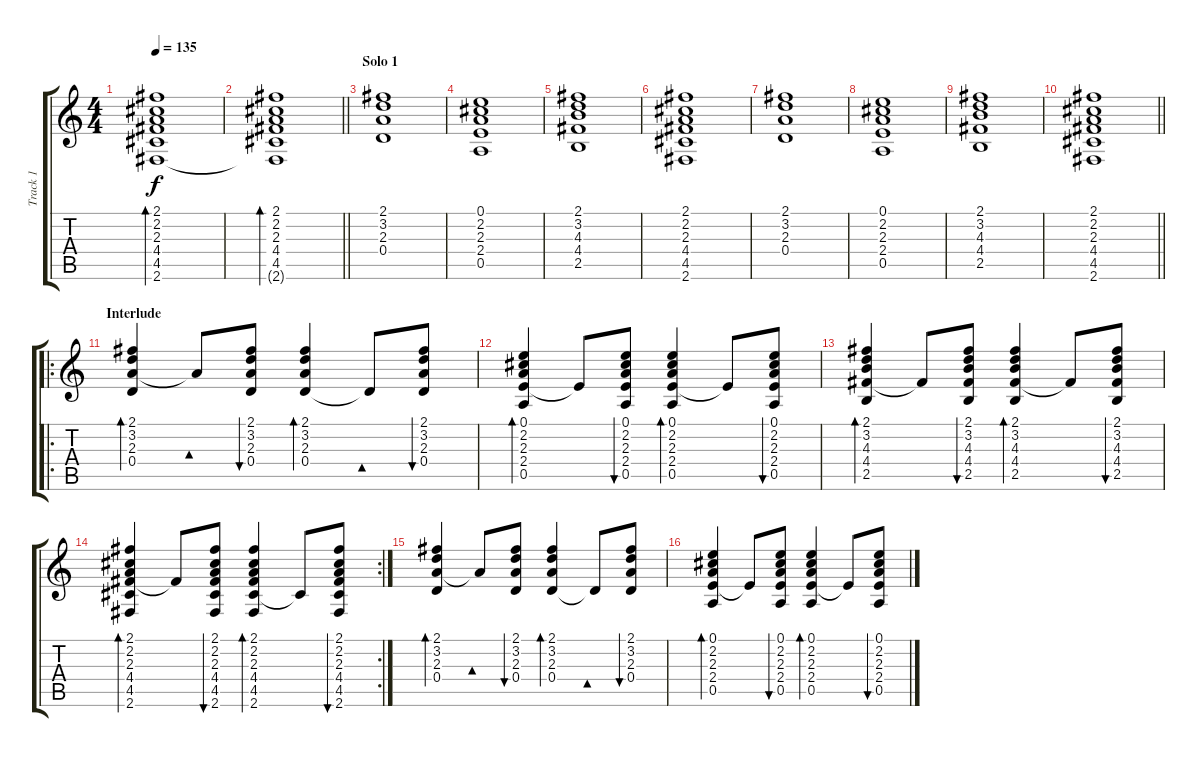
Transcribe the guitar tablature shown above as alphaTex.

\track ("Track 1" "Track 1") {instrument acousticguitarsteel}
\staff {score tabs}
\tuning (E4 B3 G3 D3 A2 E2) {hide}
\ts (4 4)
\tempo 135
\clef g2
\ks c
(2.1 2.2 2.3 4.4 4.5 2.6).1{bd 60 dy f} |
\barLineRight lightlight
(2.1 2.2 2.3 4.4 4.5 2.6{t}).1{bd 60} |
\section ("" "Solo 1")
(2.1 3.2 2.3 0.4).1 |
(0.1 2.2 2.3 2.4 0.5).1 |
(2.1 3.2 4.3 4.4 2.5).1 |
(2.1 2.2 2.3 4.4 4.5 2.6).1 |
(2.1 3.2 2.3 0.4).1 |
(0.1 2.2 2.3 2.4 0.5).1 |
(2.1 3.2 4.3 4.4 2.5).1 |
\barLineRight lightlight
(2.1 2.2 2.3 4.4 4.5 2.6).1 |
\ro
\section ("" "Interlude")
(2.1 3.2 2.3 0.4).4{bd 60} 2.3{t}.8{bd 60} (2.1 3.2 2.3 0.4).8{bu 60} (2.1 3.2 2.3 0.4).4{bd 60} 0.4{t}.8{bd 60} (2.1 3.2 2.3 0.4).8{bu 60} |
(0.1 2.2 2.3 2.4 0.5).4{bd 60} 2.4{t}.8 (0.1 2.2 2.3 2.4 0.5).8{bu 60} (0.1 2.2 2.3 2.4 0.5).4{bd 60} 2.4{t}.8 (0.1 2.2 2.3 2.4 0.5).8{bu 60} |
(2.1 3.2 4.3 4.4 2.5).4{bd 60} 4.4{t}.8 (2.1 3.2 4.3 4.4 2.5).8{bu 60} (2.1 3.2 4.3 4.4 2.5).4{bd 60} 4.4{t}.8 (2.1 3.2 4.3 4.4 2.5).8{bu 60} |
\rc 2
(2.1 2.2 2.3 4.4 4.5 2.6).4{bd 60} 4.4{t}.8 (2.1 2.2 2.3 4.4 4.5 2.6).8{bu 60} (2.1 2.2 2.3 4.4 4.5 2.6).4{bd 60} 4.5{t}.8 (2.1 2.2 2.3 4.4 4.5 2.6).8{bu 60} |
(2.1 3.2 2.3 0.4).4{bd 60} 2.3{t}.8{bd 60} (2.1 3.2 2.3 0.4).8{bu 60} (2.1 3.2 2.3 0.4).4{bd 60} 0.4{t}.8{bd 60} (2.1 3.2 2.3 0.4).8{bu 60} |
(0.1 2.2 2.3 2.4 0.5).4{bd 60} 2.4{t}.8 (0.1 2.2 2.3 2.4 0.5).8{bu 60} (0.1 2.2 2.3 2.4 0.5).4{bd 60} 2.4{t}.8 (0.1 2.2 2.3 2.4 0.5).8{bu 60}
